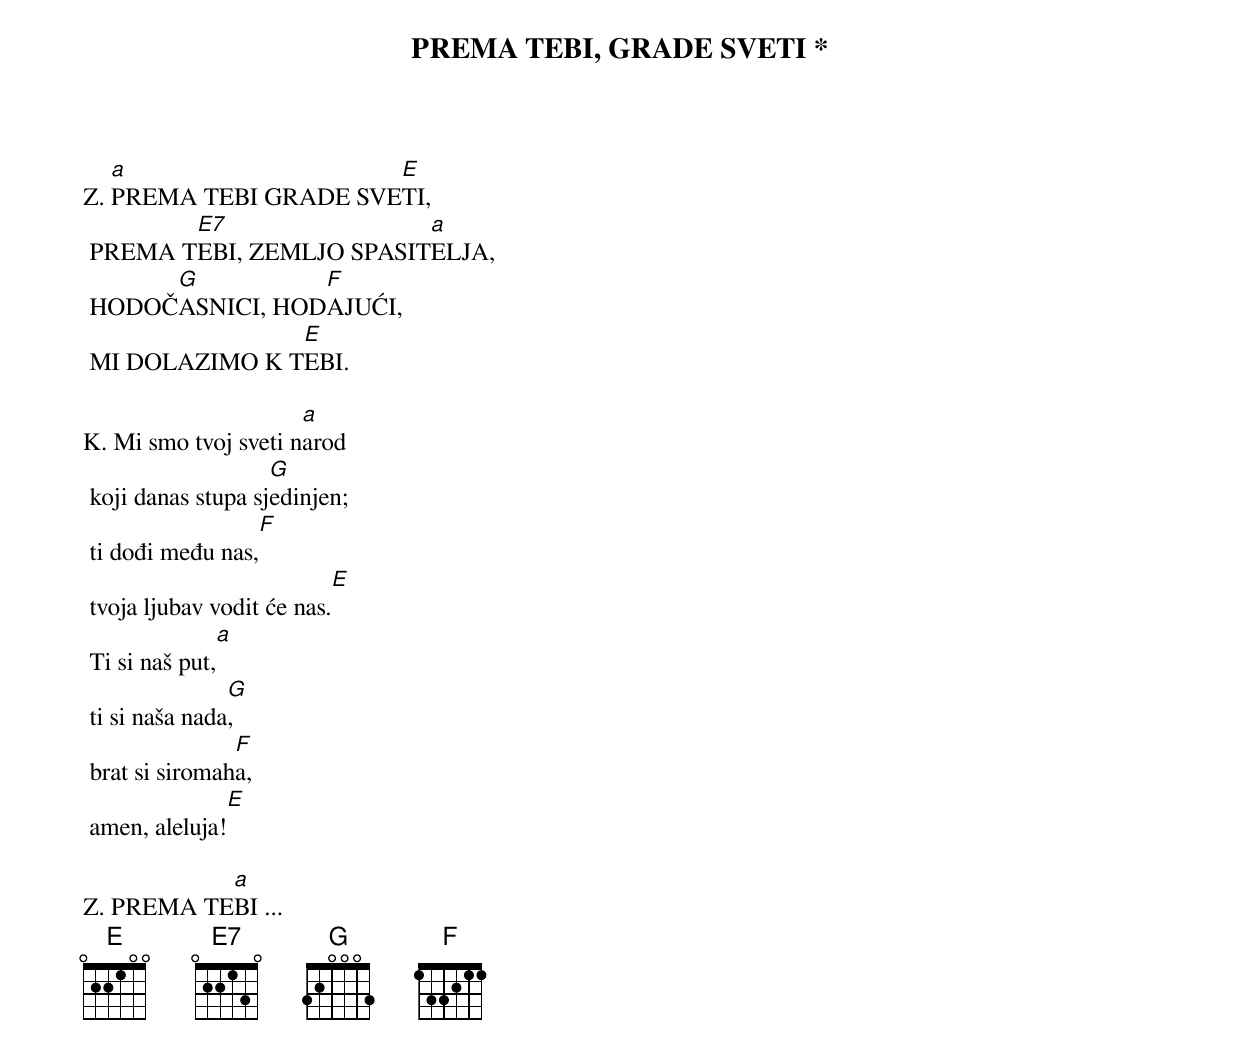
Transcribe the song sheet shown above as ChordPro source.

{title: PREMA TEBI, GRADE SVETI *}

Z.	[a]PREMA TEBI GRADE SVE[E]TI,
	PREMA T[E7]EBI, ZEMLJO SPASIT[a]ELJA,
	HODOČ[G]ASNICI, HOD[F]AJUĆI,
	MI DOLAZIMO K T[E]EBI.

K.	Mi smo tvoj sveti n[a]arod
	koji danas stupa sj[G]edinjen;
	ti dođi među nas,[F]
	tvoja ljubav vodit će nas.[E]
	Ti si naš put,[a]
	ti si naša nada[G],
	brat si siromah[F]a,
	amen, aleluja![E]

Z.	PREMA TE[a]BI ...
